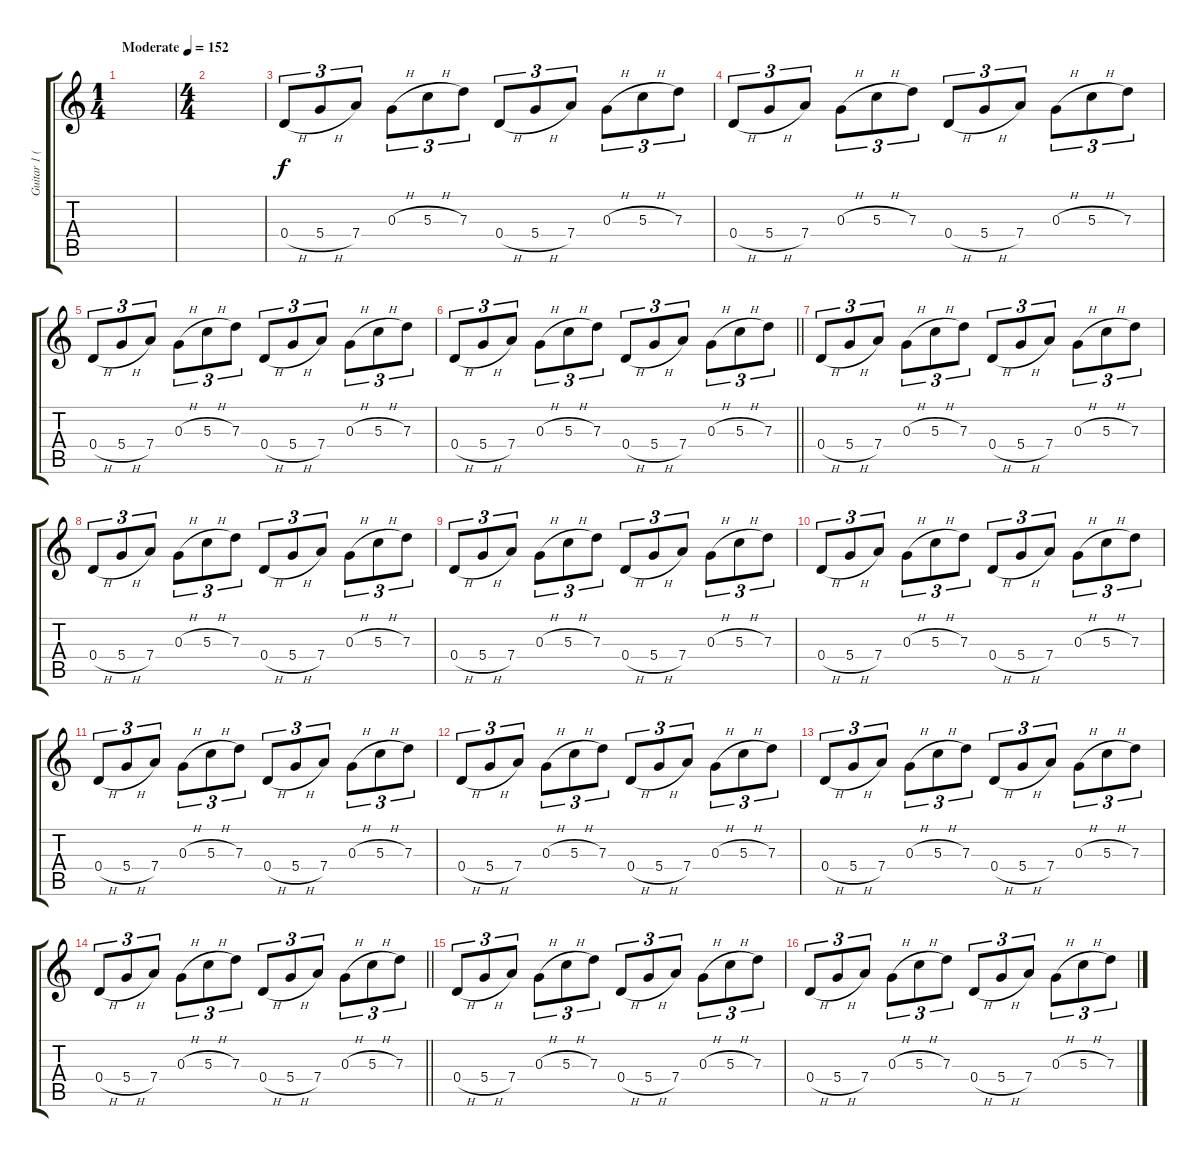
\track ("Guitar 1 (Drop D)" "Guitar 1 (") {instrument acousticguitarsteel}
\staff {score tabs}
\tuning (E4 B3 G3 D3 A2 D2) {hide}
\ts (1 4)
\tempo (152 "Moderate")
\clef g2
\ks c
|
\ts (4 4)
|
0.4{h}.8{tu (3 2)} 5.4{h}.8{tu (3 2)} 7.4.8{tu (3 2)} 0.3{h}.8{tu (3 2)} 5.3{h}.8{tu (3 2)} 7.3.8{tu (3 2)} 0.4{h}.8{tu (3 2)} 5.4{h}.8{tu (3 2)} 7.4.8{tu (3 2)} 0.3{h}.8{tu (3 2)} 5.3{h}.8{tu (3 2)} 7.3.8{tu (3 2)} |
0.4{h}.8{tu (3 2)} 5.4{h}.8{tu (3 2)} 7.4.8{tu (3 2)} 0.3{h}.8{tu (3 2)} 5.3{h}.8{tu (3 2)} 7.3.8{tu (3 2)} 0.4{h}.8{tu (3 2)} 5.4{h}.8{tu (3 2)} 7.4.8{tu (3 2)} 0.3{h}.8{tu (3 2)} 5.3{h}.8{tu (3 2)} 7.3.8{tu (3 2)} |
0.4{h}.8{tu (3 2)} 5.4{h}.8{tu (3 2)} 7.4.8{tu (3 2)} 0.3{h}.8{tu (3 2)} 5.3{h}.8{tu (3 2)} 7.3.8{tu (3 2)} 0.4{h}.8{tu (3 2)} 5.4{h}.8{tu (3 2)} 7.4.8{tu (3 2)} 0.3{h}.8{tu (3 2)} 5.3{h}.8{tu (3 2)} 7.3.8{tu (3 2)} |
\barLineRight lightlight
0.4{h}.8{tu (3 2)} 5.4{h}.8{tu (3 2)} 7.4.8{tu (3 2)} 0.3{h}.8{tu (3 2)} 5.3{h}.8{tu (3 2)} 7.3.8{tu (3 2)} 0.4{h}.8{tu (3 2)} 5.4{h}.8{tu (3 2)} 7.4.8{tu (3 2)} 0.3{h}.8{tu (3 2)} 5.3{h}.8{tu (3 2)} 7.3.8{tu (3 2)} |
0.4{h}.8{tu (3 2)} 5.4{h}.8{tu (3 2)} 7.4.8{tu (3 2)} 0.3{h}.8{tu (3 2)} 5.3{h}.8{tu (3 2)} 7.3.8{tu (3 2)} 0.4{h}.8{tu (3 2)} 5.4{h}.8{tu (3 2)} 7.4.8{tu (3 2)} 0.3{h}.8{tu (3 2)} 5.3{h}.8{tu (3 2)} 7.3.8{tu (3 2)} |
0.4{h}.8{tu (3 2)} 5.4{h}.8{tu (3 2)} 7.4.8{tu (3 2)} 0.3{h}.8{tu (3 2)} 5.3{h}.8{tu (3 2)} 7.3.8{tu (3 2)} 0.4{h}.8{tu (3 2)} 5.4{h}.8{tu (3 2)} 7.4.8{tu (3 2)} 0.3{h}.8{tu (3 2)} 5.3{h}.8{tu (3 2)} 7.3.8{tu (3 2)} |
0.4{h}.8{tu (3 2)} 5.4{h}.8{tu (3 2)} 7.4.8{tu (3 2)} 0.3{h}.8{tu (3 2)} 5.3{h}.8{tu (3 2)} 7.3.8{tu (3 2)} 0.4{h}.8{tu (3 2)} 5.4{h}.8{tu (3 2)} 7.4.8{tu (3 2)} 0.3{h}.8{tu (3 2)} 5.3{h}.8{tu (3 2)} 7.3.8{tu (3 2)} |
0.4{h}.8{tu (3 2)} 5.4{h}.8{tu (3 2)} 7.4.8{tu (3 2)} 0.3{h}.8{tu (3 2)} 5.3{h}.8{tu (3 2)} 7.3.8{tu (3 2)} 0.4{h}.8{tu (3 2)} 5.4{h}.8{tu (3 2)} 7.4.8{tu (3 2)} 0.3{h}.8{tu (3 2)} 5.3{h}.8{tu (3 2)} 7.3.8{tu (3 2)} |
0.4{h}.8{tu (3 2)} 5.4{h}.8{tu (3 2)} 7.4.8{tu (3 2)} 0.3{h}.8{tu (3 2)} 5.3{h}.8{tu (3 2)} 7.3.8{tu (3 2)} 0.4{h}.8{tu (3 2)} 5.4{h}.8{tu (3 2)} 7.4.8{tu (3 2)} 0.3{h}.8{tu (3 2)} 5.3{h}.8{tu (3 2)} 7.3.8{tu (3 2)} |
0.4{h}.8{tu (3 2)} 5.4{h}.8{tu (3 2)} 7.4.8{tu (3 2)} 0.3{h}.8{tu (3 2)} 5.3{h}.8{tu (3 2)} 7.3.8{tu (3 2)} 0.4{h}.8{tu (3 2)} 5.4{h}.8{tu (3 2)} 7.4.8{tu (3 2)} 0.3{h}.8{tu (3 2)} 5.3{h}.8{tu (3 2)} 7.3.8{tu (3 2)} |
0.4{h}.8{tu (3 2)} 5.4{h}.8{tu (3 2)} 7.4.8{tu (3 2)} 0.3{h}.8{tu (3 2)} 5.3{h}.8{tu (3 2)} 7.3.8{tu (3 2)} 0.4{h}.8{tu (3 2)} 5.4{h}.8{tu (3 2)} 7.4.8{tu (3 2)} 0.3{h}.8{tu (3 2)} 5.3{h}.8{tu (3 2)} 7.3.8{tu (3 2)} |
\barLineRight lightlight
0.4{h}.8{tu (3 2)} 5.4{h}.8{tu (3 2)} 7.4.8{tu (3 2)} 0.3{h}.8{tu (3 2)} 5.3{h}.8{tu (3 2)} 7.3.8{tu (3 2)} 0.4{h}.8{tu (3 2)} 5.4{h}.8{tu (3 2)} 7.4.8{tu (3 2)} 0.3{h}.8{tu (3 2)} 5.3{h}.8{tu (3 2)} 7.3.8{tu (3 2)} |
0.4{h}.8{tu (3 2)} 5.4{h}.8{tu (3 2)} 7.4.8{tu (3 2)} 0.3{h}.8{tu (3 2)} 5.3{h}.8{tu (3 2)} 7.3.8{tu (3 2)} 0.4{h}.8{tu (3 2)} 5.4{h}.8{tu (3 2)} 7.4.8{tu (3 2)} 0.3{h}.8{tu (3 2)} 5.3{h}.8{tu (3 2)} 7.3.8{tu (3 2)} |
0.4{h}.8{tu (3 2)} 5.4{h}.8{tu (3 2)} 7.4.8{tu (3 2)} 0.3{h}.8{tu (3 2)} 5.3{h}.8{tu (3 2)} 7.3.8{tu (3 2)} 0.4{h}.8{tu (3 2)} 5.4{h}.8{tu (3 2)} 7.4.8{tu (3 2)} 0.3{h}.8{tu (3 2)} 5.3{h}.8{tu (3 2)} 7.3.8{tu (3 2)}
